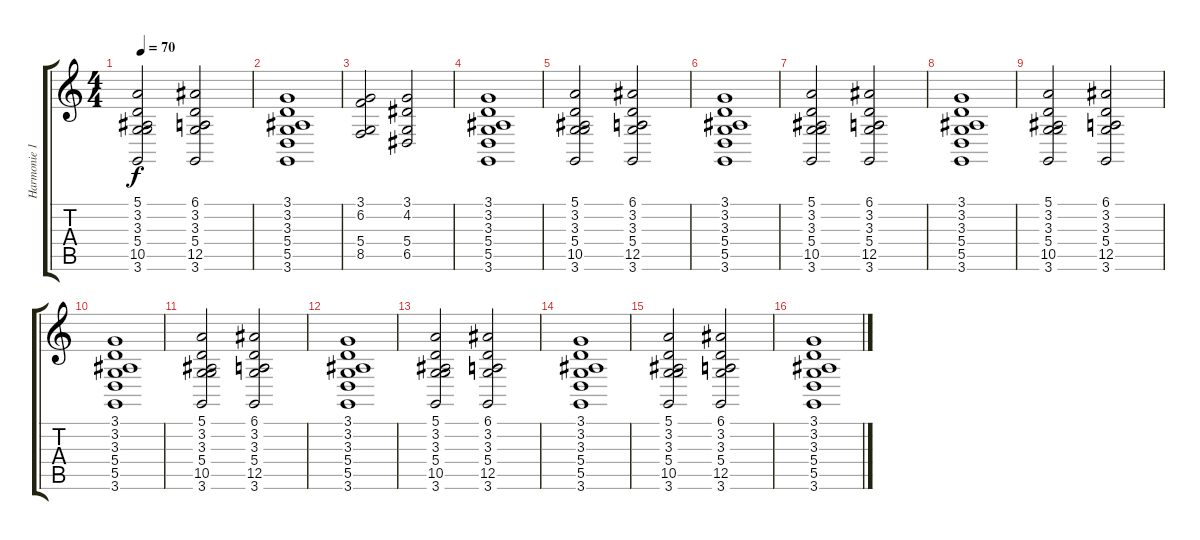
\track ("Harmonie 1" "Harmonie 1") {instrument stringensemble2}
\staff {score tabs}
\tuning (E4 B3 G3 D3 A2 E2) {hide}
\ts (4 4)
\tempo 70
\clef g2
\ks c
(5.1 3.2 3.3 5.4 10.5 3.6).2{dy f} (6.1 3.2 3.3 5.4 12.5 3.6).2 |
(3.1 3.2 3.3 5.4 5.5 3.6).1 |
(3.1 6.2 5.4 8.5).2 (3.1 4.2 5.4 6.5).2 |
(3.1 3.2 3.3 5.4 5.5 3.6).1 |
(5.1 3.2 3.3 5.4 10.5 3.6).2 (6.1 3.2 3.3 5.4 12.5 3.6).2 |
(3.1 3.2 3.3 5.4 5.5 3.6).1 |
(5.1 3.2 3.3 5.4 10.5 3.6).2 (6.1 3.2 3.3 5.4 12.5 3.6).2 |
(3.1 3.2 3.3 5.4 5.5 3.6).1 |
(5.1 3.2 3.3 5.4 10.5 3.6).2 (6.1 3.2 3.3 5.4 12.5 3.6).2 |
(3.1 3.2 3.3 5.4 5.5 3.6).1 |
(5.1 3.2 3.3 5.4 10.5 3.6).2 (6.1 3.2 3.3 5.4 12.5 3.6).2 |
(3.1 3.2 3.3 5.4 5.5 3.6).1 |
(5.1 3.2 3.3 5.4 10.5 3.6).2 (6.1 3.2 3.3 5.4 12.5 3.6).2 |
(3.1 3.2 3.3 5.4 5.5 3.6).1 |
(5.1 3.2 3.3 5.4 10.5 3.6).2 (6.1 3.2 3.3 5.4 12.5 3.6).2 |
(3.1 3.2 3.3 5.4 5.5 3.6).1
